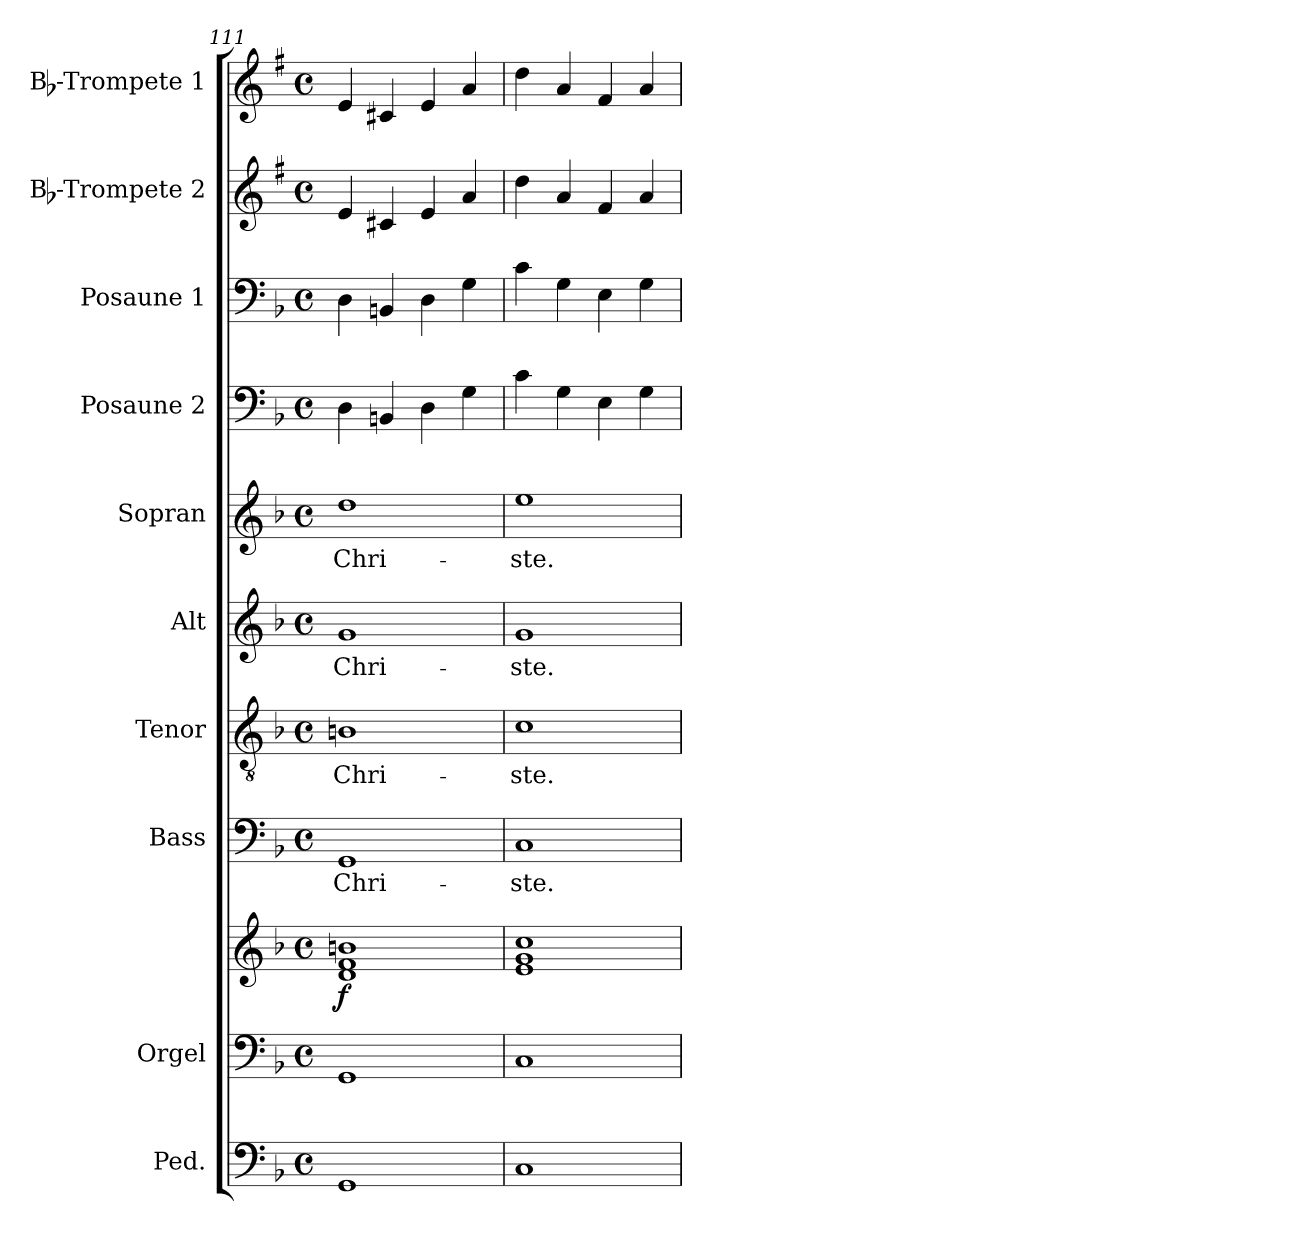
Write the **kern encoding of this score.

**kern	**kern	**kern	**dynam	**kern	**text	**kern	**text	**kern	**text	**kern	**text	**kern	**kern	**kern	**kern
*part10	*part9	*part9	*part9	*part8	*part8	*part7	*part7	*part6	*part6	*part5	*part5	*part4	*part3	*part2	*part1
*staff11	*staff10	*staff9	*staff9/10	*staff8	*staff8	*staff7	*staff7	*staff6	*staff6	*staff5	*staff5	*staff4	*staff3	*staff2	*staff1
*I"Ped.	*I"Orgel	*	*	*I"Bass	*	*I"Tenor	*	*I"Alt	*	*I"Sopran	*	*I"Posaune 2	*I"Posaune 1	*I"Bb-Trompete 2	*I"Bb-Trompete 1
*	*I'Org.	*	*	*I'B.	*	*I'T.	*	*I'A.	*	*I'S.	*	*I'Pos. 2	*I'Pos. 1	*I'Bb Trp. 2	*I'Bb Trp. 1
*clefF4	*clefF4	*clefG2	*	*clefF4	*	*clefGv2	*	*clefG2	*	*clefG2	*	*clefF4	*clefF4	*clefG2	*clefG2
*ITrd7c12	*	*	*	*	*	*	*	*	*	*	*	*	*	*ITrd1c2	*ITrd1c2
*k[b-]	*k[b-]	*k[b-]	*	*k[b-]	*	*k[b-]	*	*k[b-]	*	*k[b-]	*	*k[b-]	*k[b-]	*k[b-]	*k[b-]
*F:	*F:	*F:	*	*F:	*	*F:	*	*F:	*	*F:	*	*F:	*F:	*F:	*F:
*M4/4	*M4/4	*M4/4	*	*M4/4	*	*M4/4	*	*M4/4	*	*M4/4	*	*M4/4	*M4/4	*M4/4	*M4/4
*met(c)	*met(c)	*met(c)	*	*met(c)	*	*met(c)	*	*met(c)	*	*met(c)	*	*met(c)	*met(c)	*met(c)	*met(c)
=111	=111	=111	=111	=111	=111	=111	=111	=111	=111	=111	=111	=111	=111	=111	=111
!	!	!	!LO:DY:b	!	!LO:LY:b	!	!LO:LY:b	!	!LO:LY:b	!	!LO:LY:b	!	!	!	!
1GGG	1GG	1d 1f 1bn	f	1GG	Chri-	1Bn	Chri-	1g	Chri-	1dd	Chri-	4D\	4D\	4d/	4d/
.	.	.	.	.	.	.	.	.	.	.	.	4BBn/	4BBn/	4Bn/	4Bn/
.	.	.	.	.	.	.	.	.	.	.	.	4D\	4D\	4d/	4d/
.	.	.	.	.	.	.	.	.	.	.	.	4G\	4G\	4g/	4g/
=112	=112	=112	=112	=112	=112	=112	=112	=112	=112	=112	=112	=112	=112	=112	=112
!	!	!	!	!	!LO:LY:b	!	!LO:LY:b	!	!LO:LY:b	!	!LO:LY:b	!	!	!	!
1CC	1C	1e 1g 1cc	.	1C	-ste.	1c	-ste.	1g	-ste.	1ee	-ste.	4c\	4c\	4cc\	4cc\
.	.	.	.	.	.	.	.	.	.	.	.	4G\	4G\	4g/	4g/
.	.	.	.	.	.	.	.	.	.	.	.	4E\	4E\	4e/	4e/
.	.	.	.	.	.	.	.	.	.	.	.	4G\	4G\	4g/	4g/
=	=	=	=	=	=	=	=	=	=	=	=	=	=	=	=
*-	*-	*-	*-	*-	*-	*-	*-	*-	*-	*-	*-	*-	*-	*-	*-
